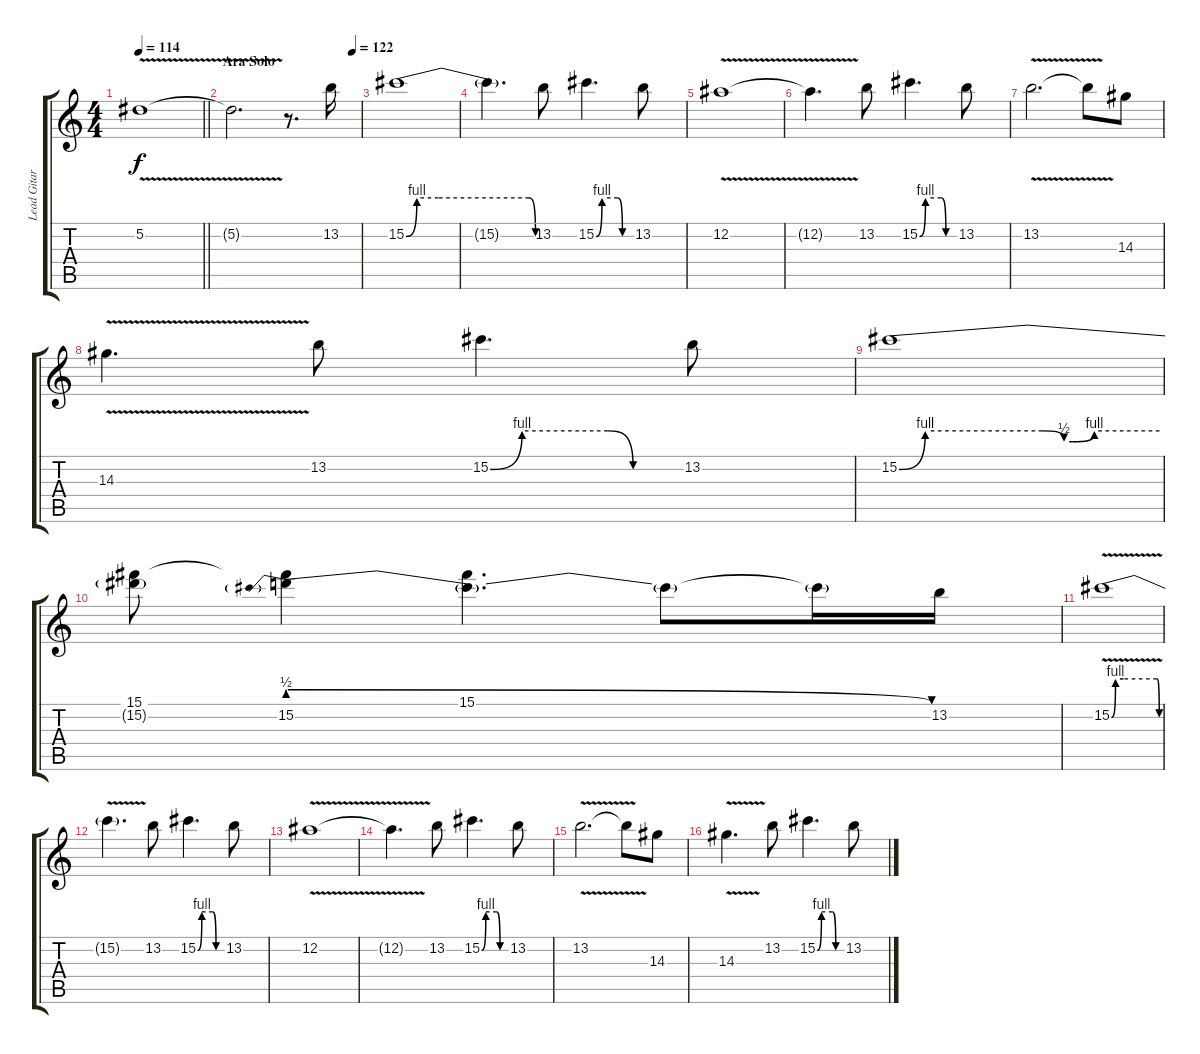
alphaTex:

\track ("Lead Gitar" "Lead Gitar") {instrument distortionguitar}
\staff {score tabs}
\tuning (Eb4 Bb3 Gb3 Db3 Ab2 Eb2) {hide}
\ts (4 4)
\tempo 114
\clef g2
\barLineRight lightlight
\ks c
5.2{v}.1{dy f} |
\section ("" "Ara Solo")
\tempo (122 0.9375)
5.2{t}.2{d} r.8{d} 13.2.16 |
15.2{be (custom 0 0 5 4 15 4 57 4 60 0)}.1 |
15.2{t}.4{d} 13.2.8 15.2{be (custom 0 0 10 4 37 4 45 0 60 0)}.4{d} 13.2.8 |
12.2{v}.1 |
12.2{t}.4{d} 13.2.8 15.2{be (custom 0 0 10 4 37 4 45 0 60 0)}.4{d} 13.2.8 |
13.2{v}.2{d} 13.2{t}.8 14.3.8 |
14.3{v}.4{d} 13.2.8 15.2{be (custom 0 0 10 4 37 4 45 0 60 0)}.4{d} 13.2.8 |
15.2{be (custom 0 0 6 4 33 4 38 2 40 2 45 4 60 4)}.1 |
(15.1 15.2{t}).8 (15.1{t} 15.2{be (prebendrelease 0 2 60 0)}).4 (15.1 15.2{t}).4{d} 15.2{t}.8 15.2{t}.16 13.2.16 |
15.2{be (custom 0 0 5 4 15 4 57 4 60 0) v}.1 |
15.2{t}.4{d} 13.2.8 15.2{be (custom 0 0 10 4 37 4 45 0 60 0)}.4{d} 13.2.8 |
12.2{v}.1 |
12.2{t}.4{d} 13.2.8 15.2{be (custom 0 0 10 4 37 4 45 0 60 0)}.4{d} 13.2.8 |
13.2{v}.2{d} 13.2{t}.8 14.3.8 |
14.3{v}.4{d} 13.2.8 15.2{be (custom 0 0 10 4 37 4 45 0 60 0)}.4{d} 13.2.8
